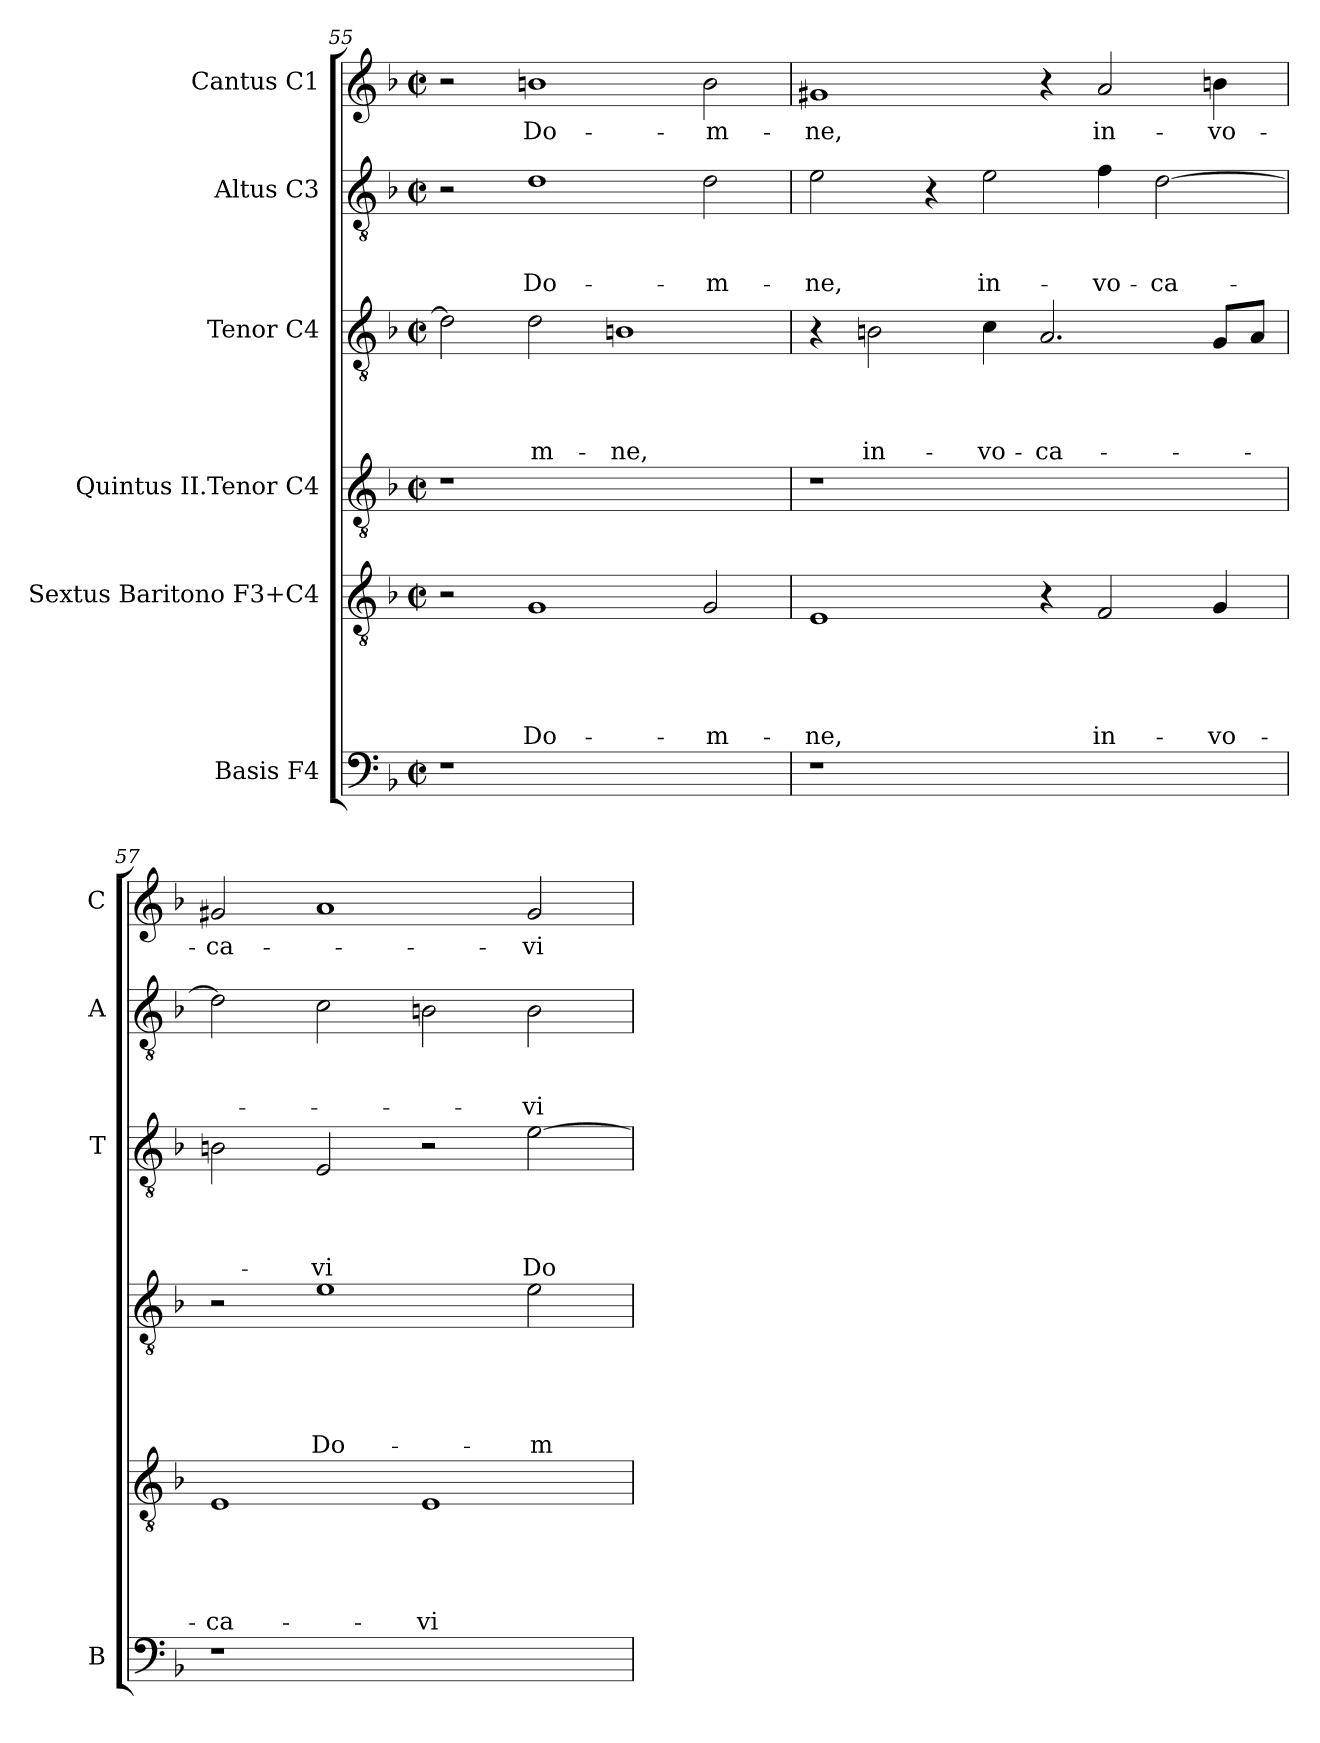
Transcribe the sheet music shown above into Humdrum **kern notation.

**kern	**kern	**text	**text	**text	**text	**text	**kern	**text	**text	**text	**text	**text	**kern	**text	**text	**text	**text	**kern	**text	**text	**text	**kern	**text
*part6	*part5	*part5	*part5	*part5	*part5	*part5	*part4	*part4	*part4	*part4	*part4	*part4	*part3	*part3	*part3	*part3	*part3	*part2	*part2	*part2	*part2	*part1	*part1
*staff6	*staff5	*staff5	*staff5	*staff5	*staff5	*staff5	*staff4	*staff4	*staff4	*staff4	*staff4	*staff4	*staff3	*staff3	*staff3	*staff3	*staff3	*staff2	*staff2	*staff2	*staff2	*staff1	*staff1
*I"Basis F4	*I"Sextus Baritono F3+C4	*	*	*	*	*	*I"Quintus II.Tenor C4	*	*	*	*	*	*I"Tenor C4	*	*	*	*	*I"Altus C3	*	*	*	*I"Cantus C1	*
*I'B	*	*	*	*	*	*	*	*	*	*	*	*	*I'T	*	*	*	*	*I'A	*	*	*	*I'C	*
*clefF4	*clefGv2	*	*	*	*	*	*clefGv2	*	*	*	*	*	*clefGv2	*	*	*	*	*clefGv2	*	*	*	*clefG2	*
*k[b-]	*k[b-]	*	*	*	*	*	*k[b-]	*	*	*	*	*	*k[b-]	*	*	*	*	*k[b-]	*	*	*	*k[b-]	*
*F:	*F:	*	*	*	*	*	*F:	*	*	*	*	*	*F:	*	*	*	*	*F:	*	*	*	*F:	*
*M2/2	*M2/2	*	*	*	*	*	*M2/2	*	*	*	*	*	*M2/2	*	*	*	*	*M2/2	*	*	*	*M2/2	*
*met(c|)	*met(c|)	*	*	*	*	*	*met(c|)	*	*	*	*	*	*met(c|)	*	*	*	*	*met(c|)	*	*	*	*met(c|)	*
=55	=55	=55	=55	=55	=55	=55	=55	=55	=55	=55	=55	=55	=55	=55	=55	=55	=55	=55	=55	=55	=55	=55	=55
1r	2r	.	.	.	.	.	1r	.	.	.	.	.	2d\]	.	.	.	.	2r	.	.	.	2r	.
!	!	!	!	!	!	!LO:LY:b	!	!	!	!	!	!	!	!	!	!	!LO:LY:b	!	!	!	!LO:LY:b	!	!LO:LY:b
.	1G	.	.	.	.	Do-	.	.	.	.	.	.	2d\	.	.	.	-m-	1d	.	.	Do-	1bn	Do-
!	!	!	!	!	!	!	!	!	!	!	!	!	!	!	!	!	!LO:LY:b	!	!	!	!	!	!
1ryy	.	.	.	.	.	.	1ryy	.	.	.	.	.	1Bn	.	.	.	-ne,	.	.	.	.	.	.
!	!	!	!	!	!	!LO:LY:b	!	!	!	!	!	!	!	!	!	!	!	!	!	!	!LO:LY:b	!	!LO:LY:b
.	2G/	.	.	.	.	-m-	.	.	.	.	.	.	.	.	.	.	.	2d\	.	.	-m-	2b\	-m-
=56	=56	=56	=56	=56	=56	=56	=56	=56	=56	=56	=56	=56	=56	=56	=56	=56	=56	=56	=56	=56	=56	=56	=56
!	!	!	!	!	!	!LO:LY:b	!	!	!	!	!	!	!	!	!	!	!	!	!	!	!LO:LY:b	!	!LO:LY:b
1r	1E	.	.	.	.	-ne,	1r	.	.	.	.	.	4r	.	.	.	.	2e\	.	.	-ne,	1g#X	-ne,
!	!	!	!	!	!	!	!	!	!	!	!	!	!	!	!	!	!LO:LY:b	!	!	!	!	!	!
.	.	.	.	.	.	.	.	.	.	.	.	.	2Bn\	.	.	.	in-	.	.	.	.	.	.
.	.	.	.	.	.	.	.	.	.	.	.	.	.	.	.	.	.	4r	.	.	.	.	.
!	!	!	!	!	!	!	!	!	!	!	!	!	!	!	!	!	!LO:LY:b	!	!	!	!LO:LY:b	!	!
.	.	.	.	.	.	.	.	.	.	.	.	.	4c\	.	.	.	-vo-	2e\	.	.	in-	.	.
!	!	!	!	!	!	!	!	!	!	!	!	!	!	!	!	!	!LO:LY:b	!	!	!	!	!	!
1ryy	4r	.	.	.	.	.	1ryy	.	.	.	.	.	2.A/	.	.	.	-ca-	.	.	.	.	4r	.
!	!	!	!	!	!	!LO:LY:b	!	!	!	!	!	!	!	!	!	!	!	!	!	!	!LO:LY:b	!	!LO:LY:b
.	2F/	.	.	.	.	in-	.	.	.	.	.	.	.	.	.	.	.	4f\	.	.	-vo-	2a/	in-
!	!	!	!	!	!	!	!	!	!	!	!	!	!	!	!	!	!	!	!	!	!LO:LY:b	!	!
.	.	.	.	.	.	.	.	.	.	.	.	.	.	.	.	.	.	[2d\	.	.	-ca-	.	.
!	!	!	!	!	!	!LO:LY:b	!	!	!	!	!	!	!	!	!	!	!	!	!	!	!	!	!LO:LY:b
.	4G/	.	.	.	.	-vo-	.	.	.	.	.	.	8G/L	.	.	.	.	.	.	.	.	4bn\	-vo-
.	.	.	.	.	.	.	.	.	.	.	.	.	8A/J	.	.	.	.	.	.	.	.	.	.
=57	=57	=57	=57	=57	=57	=57	=57	=57	=57	=57	=57	=57	=57	=57	=57	=57	=57	=57	=57	=57	=57	=57	=57
!	!	!	!	!	!	!LO:LY:b	!	!	!	!	!	!	!	!	!	!	!	!	!	!	!	!	!LO:LY:b
1r	1E	.	.	.	.	-ca-	2r	.	.	.	.	.	2Bn\	.	.	.	.	2d\]	.	.	.	2g#X/	-ca-
!	!	!	!	!	!	!	!	!	!	!	!	!LO:LY:b	!	!	!	!	!LO:LY:b	!	!	!	!	!	!
.	.	.	.	.	.	.	1e	.	.	.	.	Do-	2E/	.	.	.	-vi	2c\	.	.	.	1a	.
!	!	!	!	!	!	!LO:LY:b	!	!	!	!	!	!	!	!	!	!	!	!	!	!	!	!	!
1ryy	1E	.	.	.	.	-vi	.	.	.	.	.	.	2r	.	.	.	.	2Bn\	.	.	.	.	.
!	!	!	!	!	!	!	!	!	!	!	!	!LO:LY:b	!	!	!	!	!LO:LY:b	!	!	!	!LO:LY:b	!	!LO:LY:b
.	.	.	.	.	.	.	2e\	.	.	.	.	-m-	[2e\	.	.	.	Do-	2B\	.	.	-vi	2g#/	-vi
=	=	=	=	=	=	=	=	=	=	=	=	=	=	=	=	=	=	=	=	=	=	=	=
*-	*-	*-	*-	*-	*-	*-	*-	*-	*-	*-	*-	*-	*-	*-	*-	*-	*-	*-	*-	*-	*-	*-	*-
